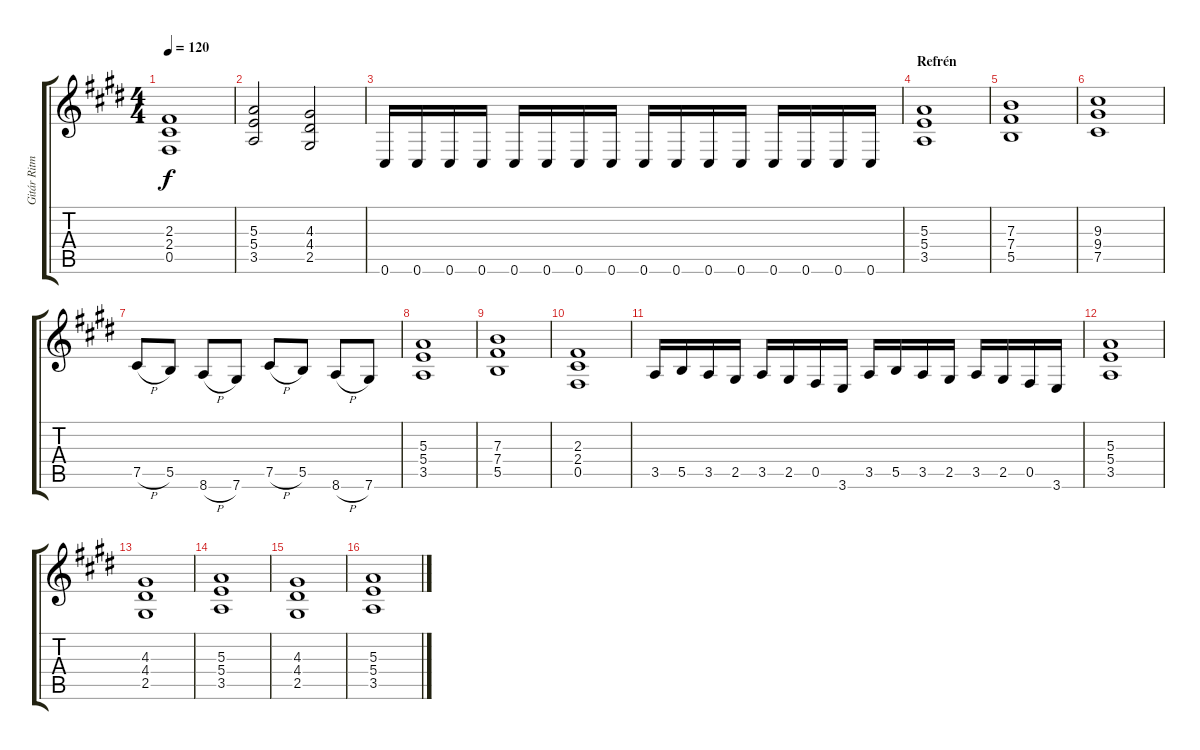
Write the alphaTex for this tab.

\track ("Gitár Ritm 1" "Gitár Ritm") {instrument distortionguitar}
\staff {score tabs}
\tuning (Db4 Ab3 E3 B2 Gb2 Db2) {hide}
\ts (4 4)
\tempo 120
\clef g2
\ks c#minor
(2.3 2.4 0.5).1{dy f} |
(5.3 5.4 3.5).2 (4.3 4.4 2.5).2 |
0.6.16 0.6.16 0.6.16 0.6.16 0.6.16 0.6.16 0.6.16 0.6.16 0.6.16 0.6.16 0.6.16 0.6.16 0.6.16 0.6.16 0.6.16 0.6.16 |
\section ("" "Refrén")
(5.3 5.4 3.5).1 |
(7.3 7.4 5.5).1 |
(9.3 9.4 7.5).1 |
7.5{h}.8 5.5.8 8.6{h}.8 7.6.8 7.5{h}.8 5.5.8 8.6{h}.8 7.6.8 |
(5.3 5.4 3.5).1 |
(7.3 7.4 5.5).1 |
(2.3 2.4 0.5).1 |
3.5.16 5.5.16 3.5.16 2.5.16 3.5.16 2.5.16 0.5.16 3.6.16 3.5.16 5.5.16 3.5.16 2.5.16 3.5.16 2.5.16 0.5.16 3.6.16 |
(5.3 5.4 3.5).1 |
(4.3 4.4 2.5).1 |
(5.3 5.4 3.5).1 |
(4.3 4.4 2.5).1 |
(5.3 5.4 3.5).1
